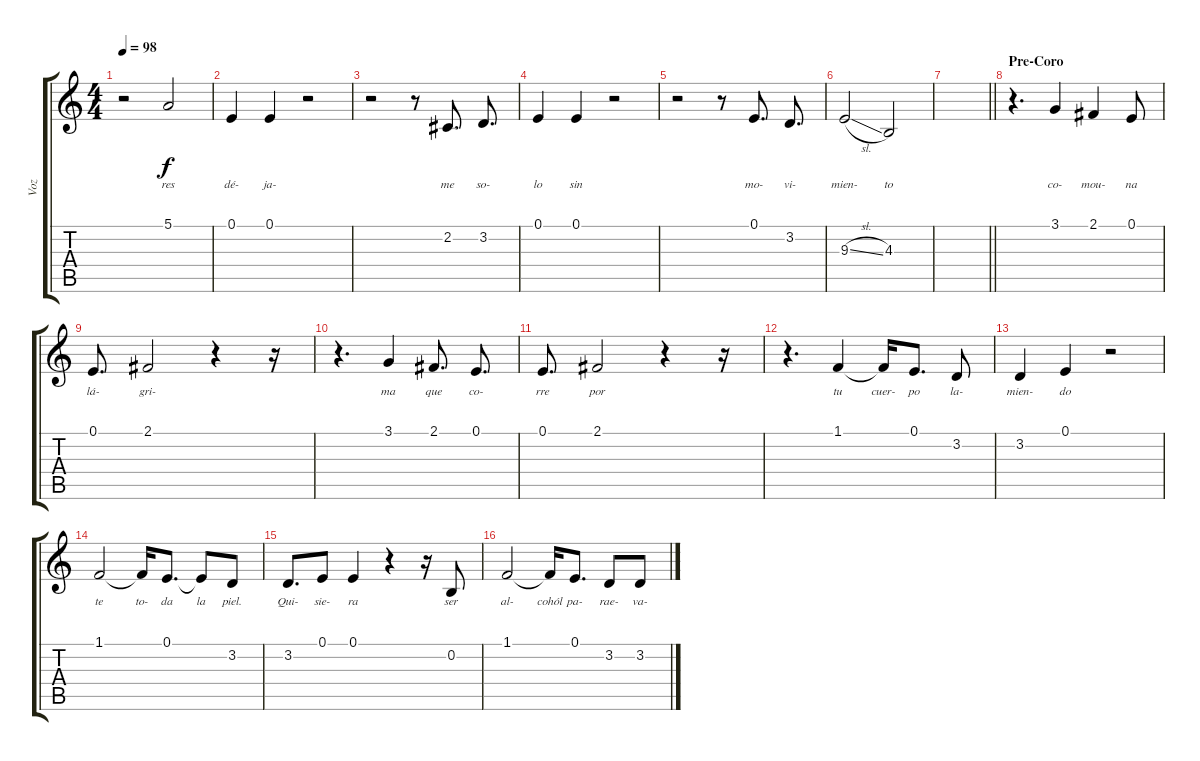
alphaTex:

\track ("Voz" "Voz") {instrument lead6voice}
\staff {score tabs}
\tuning (E4 B3 G3 D3 A2 E2) {hide}
\ts (4 4)
\tempo 98
\clef g2
\ks c
r.2{dy f} 5.1.2{lyrics (0 "res") lyrics (1 "") lyrics (2 "") lyrics (3 "") lyrics (4 "")} |
0.1.4{lyrics (0 "dé-") lyrics (1 "") lyrics (2 "") lyrics (3 "") lyrics (4 "")} 0.1.4{lyrics (0 "ja-") lyrics (1 "") lyrics (2 "") lyrics (3 "") lyrics (4 "")} r.2 |
r.2 r.8 2.2.8{d lyrics (0 "me") lyrics (1 "") lyrics (2 "") lyrics (3 "") lyrics (4 "")} 3.2.8{d lyrics (0 "so-") lyrics (1 "") lyrics (2 "") lyrics (3 "") lyrics (4 "")} |
0.1.4{lyrics (0 "lo") lyrics (1 "") lyrics (2 "") lyrics (3 "") lyrics (4 "")} 0.1.4{lyrics (0 "sin") lyrics (1 "") lyrics (2 "") lyrics (3 "") lyrics (4 "")} r.2 |
r.2 r.8 0.1.8{d lyrics (0 "mo-") lyrics (1 "") lyrics (2 "") lyrics (3 "") lyrics (4 "")} 3.2.8{d lyrics (0 "vi-") lyrics (1 "") lyrics (2 "") lyrics (3 "") lyrics (4 "")} |
9.3{sl}.2{lyrics (0 "mien-") lyrics (1 "") lyrics (2 "") lyrics (3 "") lyrics (4 "")} 4.3.2{lyrics (0 "to") lyrics (1 "") lyrics (2 "") lyrics (3 "") lyrics (4 "")} |
\barLineRight lightlight
|
\section ("" "Pre-Coro")
r.4{d} 3.1.4{lyrics (0 "co-") lyrics (1 "") lyrics (2 "") lyrics (3 "") lyrics (4 "")} 2.1.4{lyrics (0 "mou-") lyrics (1 "") lyrics (2 "") lyrics (3 "") lyrics (4 "")} 0.1.8{lyrics (0 "na") lyrics (1 "") lyrics (2 "") lyrics (3 "") lyrics (4 "")} |
0.1.8{d lyrics (0 "lá-") lyrics (1 "") lyrics (2 "") lyrics (3 "") lyrics (4 "")} 2.1.2{lyrics (0 "gri-") lyrics (1 "") lyrics (2 "") lyrics (3 "") lyrics (4 "")} r.4 r.16 |
r.4{d} 3.1.4{lyrics (0 "ma") lyrics (1 "") lyrics (2 "") lyrics (3 "") lyrics (4 "")} 2.1.8{d lyrics (0 "que") lyrics (1 "") lyrics (2 "") lyrics (3 "") lyrics (4 "")} 0.1.8{d lyrics (0 "co-") lyrics (1 "") lyrics (2 "") lyrics (3 "") lyrics (4 "")} |
0.1.8{d lyrics (0 "rre") lyrics (1 "") lyrics (2 "") lyrics (3 "") lyrics (4 "")} 2.1.2{lyrics (0 "por") lyrics (1 "") lyrics (2 "") lyrics (3 "") lyrics (4 "")} r.4 r.16 |
r.4{d} 1.1.4{lyrics (0 "tu") lyrics (1 "") lyrics (2 "") lyrics (3 "") lyrics (4 "")} 1.1{t}.16{lyrics (0 "cuer-") lyrics (1 "") lyrics (2 "") lyrics (3 "") lyrics (4 "")} 0.1.8{d lyrics (0 "po") lyrics (1 "") lyrics (2 "") lyrics (3 "") lyrics (4 "")} 3.2.8{lyrics (0 "la-") lyrics (1 "") lyrics (2 "") lyrics (3 "") lyrics (4 "")} |
3.2.4{lyrics (0 "mien-") lyrics (1 "") lyrics (2 "") lyrics (3 "") lyrics (4 "")} 0.1.4{lyrics (0 "do") lyrics (1 "") lyrics (2 "") lyrics (3 "") lyrics (4 "")} r.2 |
1.1.2{lyrics (0 "te") lyrics (1 "") lyrics (2 "") lyrics (3 "") lyrics (4 "")} 1.1{t}.16{lyrics (0 "to-") lyrics (1 "") lyrics (2 "") lyrics (3 "") lyrics (4 "")} 0.1.8{d lyrics (0 "da") lyrics (1 "") lyrics (2 "") lyrics (3 "") lyrics (4 "")} 0.1{t}.8{lyrics (0 "la") lyrics (1 "") lyrics (2 "") lyrics (3 "") lyrics (4 "")} 3.2.8{lyrics (0 "piel.") lyrics (1 "") lyrics (2 "") lyrics (3 "") lyrics (4 "")} |
3.2.8{d lyrics (0 "Qui-") lyrics (1 "") lyrics (2 "") lyrics (3 "") lyrics (4 "")} 0.1.8{lyrics (0 "sie-") lyrics (1 "") lyrics (2 "") lyrics (3 "") lyrics (4 "")} 0.1.4{lyrics (0 "ra") lyrics (1 "") lyrics (2 "") lyrics (3 "") lyrics (4 "")} r.4 r.16 0.2.8{lyrics (0 "ser") lyrics (1 "") lyrics (2 "") lyrics (3 "") lyrics (4 "")} |
1.1.2{lyrics (0 "al-") lyrics (1 "") lyrics (2 "") lyrics (3 "") lyrics (4 "")} 1.1{t}.16{lyrics (0 "cohól") lyrics (1 "") lyrics (2 "") lyrics (3 "") lyrics (4 "")} 0.1.8{d lyrics (0 "pa-") lyrics (1 "") lyrics (2 "") lyrics (3 "") lyrics (4 "")} 3.2.8{lyrics (0 "rae-") lyrics (1 "") lyrics (2 "") lyrics (3 "") lyrics (4 "")} 3.2.8{lyrics (0 "va-") lyrics (1 "") lyrics (2 "") lyrics (3 "") lyrics (4 "")}
